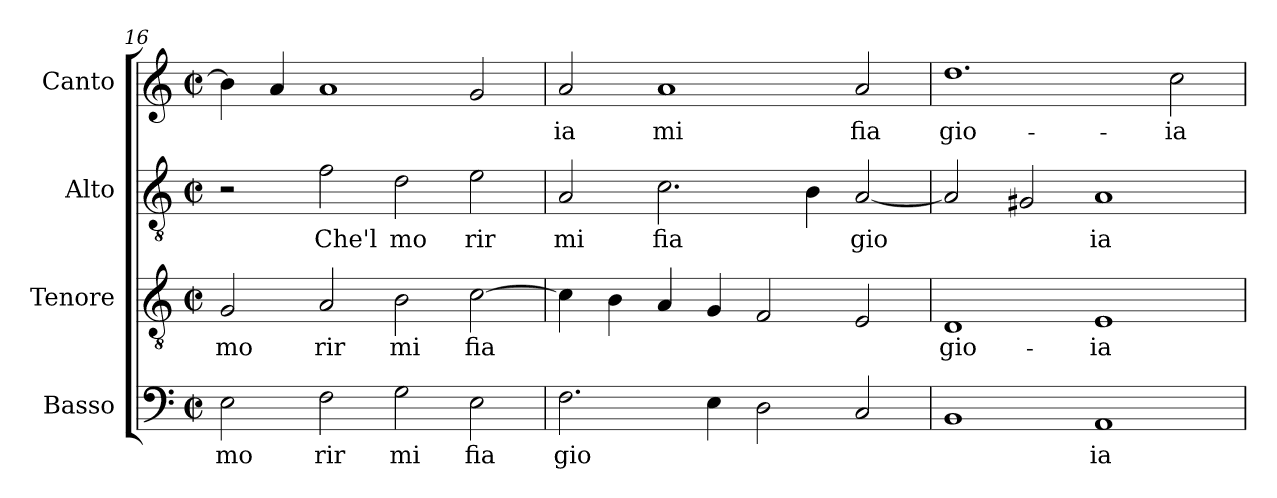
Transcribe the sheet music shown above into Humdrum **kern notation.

**kern	**text	**kern	**text	**kern	**text	**kern	**text
*part4	*part4	*part3	*part3	*part2	*part2	*part1	*part1
*staff4	*staff4	*staff3	*staff3	*staff2	*staff2	*staff1	*staff1
*I"Basso	*	*I"Tenore	*	*I"Alto	*	*I"Canto	*
*clefF4	*	*clefGv2	*	*clefGv2	*	*clefG2	*
*k[]	*	*k[]	*	*k[]	*	*k[]	*
*C:	*	*C:	*	*C:	*	*C:	*
*M2/2	*	*M2/2	*	*M2/2	*	*M2/2	*
*met(c|)	*	*met(c|)	*	*met(c|)	*	*met(c|)	*
=16	=16	=16	=16	=16	=16	=16	=16
!	!LO:LY:b:cj	!	!LO:LY:b:cj	!	!	!	!LO:LY:b:cj
2E\	mo	2G/	mo	2r	.	4b\]	.
!	!	!	!	!	!	!	!LO:LY:b:cj
.	.	.	.	.	.	4a/	.
!	!LO:LY:b:cj	!	!LO:LY:b:cj	!	!LO:LY:b:cj	!	!LO:LY:b:cj
2F\	rir	2A/	rir	2f\	Che'l	1a	.
!	!LO:LY:b:cj	!	!LO:LY:b:cj	!	!LO:LY:b:cj	!	!
2G\	mi	2B\	mi	2d\	mo	.	.
!	!LO:LY:b:cj	!	!LO:LY:b:cj	!	!LO:LY:b:cj	!	!LO:LY:b:cj
2E\	fia	[<2c\	fia	2e\	rir	2g/	.
!!LO:PB:g=z
=17	=17	=17	=17	=17	=17	=17	=17
!	!LO:LY:b:cj	!	!LO:LY:b:cj	!	!LO:LY:b:cj	!	!LO:LY:b:cj
2.F\	gio	4c\]	.	2A/	mi	2a/	ia
!	!	!	!LO:LY:b:cj	!	!	!	!
.	.	4B\	.	.	.	.	.
!	!	!	!LO:LY:b:cj	!	!LO:LY:b:cj	!	!LO:LY:b:cj
.	.	4A/	.	2.c\	fia	1a	mi
!	!LO:LY:b:cj	!	!LO:LY:b:cj	!	!	!	!
4E\	.	4G/	.	.	.	.	.
!	!LO:LY:b:cj	!	!LO:LY:b:cj	!	!	!	!
2D\	.	2F/	.	.	.	.	.
!	!	!	!	!	!LO:LY:b:cj	!	!
.	.	.	.	4B\	.	.	.
!	!LO:LY:b:cj	!	!LO:LY:b:cj	!	!LO:LY:b:cj	!	!LO:LY:b:cj
2C/	.	2E/	.	[<2A/	gio-	2a/	fia
=18	=18	=18	=18	=18	=18	=18	=18
!	!LO:LY:b:cj	!	!LO:LY:b:cj	!	!LO:LY:b:cj	!	!LO:LY:b:cj
1BB	.	1D	gio-	2A/]	--	1.dd	gio-
!	!	!	!	!	!LO:LY:b:cj	!	!
.	.	.	.	2G#/	--	.	.
!	!LO:LY:b:cj	!	!LO:LY:b:cj	!	!LO:LY:b:cj	!	!
1AA	ia	1E	-ia	1A	-ia	.	.
!	!	!	!	!	!	!	!LO:LY:b:cj
.	.	.	.	.	.	2cc\	-ia
=	=	=	=	=	=	=	=
*-	*-	*-	*-	*-	*-	*-	*-
